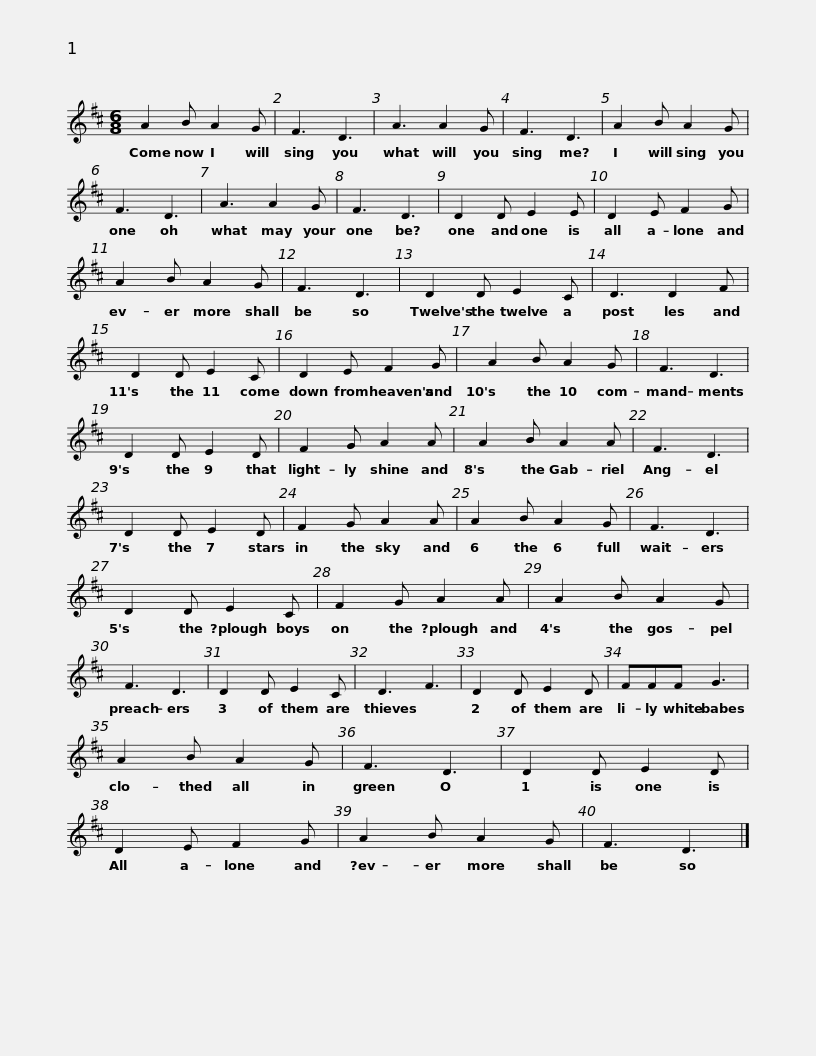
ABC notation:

X:1
L:1/8
M:6/8
I:linebreak $
K:D
V:1 treble
V:1
 A2 B A2 G | F3 D3 | A3 A2 G | F3 D3 | A2 B A2 G | %5
 F3 D3 | A3 A2 G |$ F3 D3 | D2 D E2 E | D2 E F2 G | %10
 A2 B A2 G | F3 D3 | D2 D E2 C |$ D3 D2 F | D2 D E2 C | %15
 D2 E F2 G | A2 B A2 G | F3 D3 | D2 D E2 D |$ F2 G A2 A | %20
 A2 B A2 A | F3 D3 | D2 D E2 D | F2 G A2 A | A2 B A2 G | %25
 F3 D3 |$ D2 D E2 C | F2 G A2 A | A2 B A2 G | F3 D3 | %30
 D2 D E2 C | D3 F3 |$ D2 D E2 D | FFF G3 | A2 B A2 G | %35
 F3 D3 | D2 D E2 D | D2 E F2 G |$ A2 B A2 G | F3 D3 |] %40
